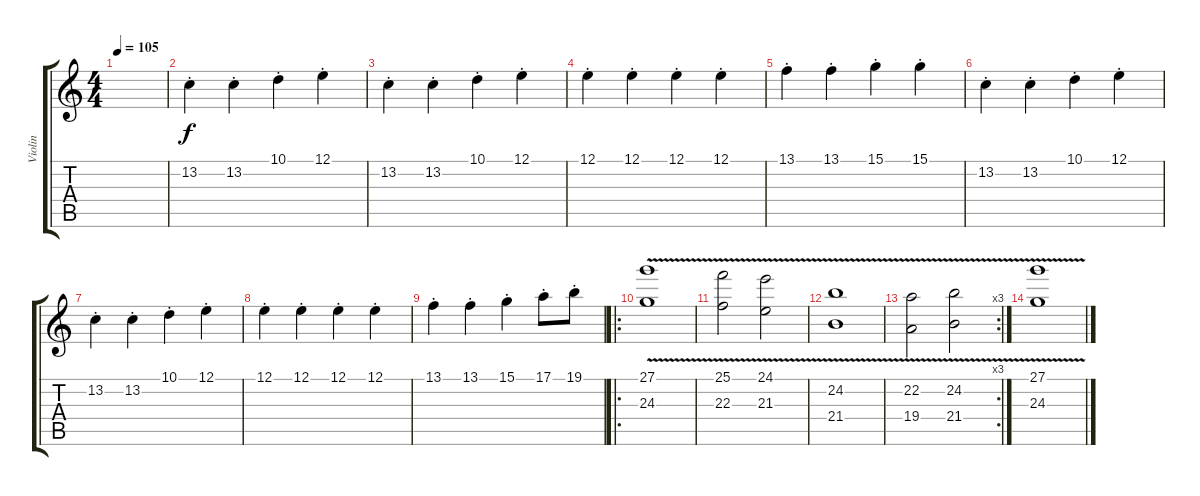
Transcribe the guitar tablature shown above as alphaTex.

\track ("Violin" "Violin") {instrument violin}
\staff {score tabs}
\tuning (E4 B3 G3 D3 A2 E2) {hide}
\ts (4 4)
\tempo 105
\clef g2
\ks c
|
13.2{st}.4 13.2{st}.4 10.1{st}.4 12.1{st}.4 |
13.2{st}.4 13.2{st}.4 10.1{st}.4 12.1{st}.4 |
12.1{st}.4 12.1{st}.4 12.1{st}.4 12.1{st}.4 |
13.1{st}.4 13.1{st}.4 15.1{st}.4 15.1{st}.4 |
13.2{st}.4 13.2{st}.4 10.1{st}.4 12.1{st}.4 |
13.2{st}.4 13.2{st}.4 10.1{st}.4 12.1{st}.4 |
12.1{st}.4 12.1{st}.4 12.1{st}.4 12.1{st}.4 |
13.1{st}.4 13.1{st}.4 15.1{st}.4 17.1{st}.8 19.1{st}.8 |
\ro
(27.1{v} 24.3).1 |
(25.1{v} 22.3).2 (24.1{v} 21.3).2 |
(24.2{v} 21.4).1 |
\rc 3
(22.2{v} 19.4).2 (24.2{v} 21.4).2 |
(27.1{v} 24.3).1
